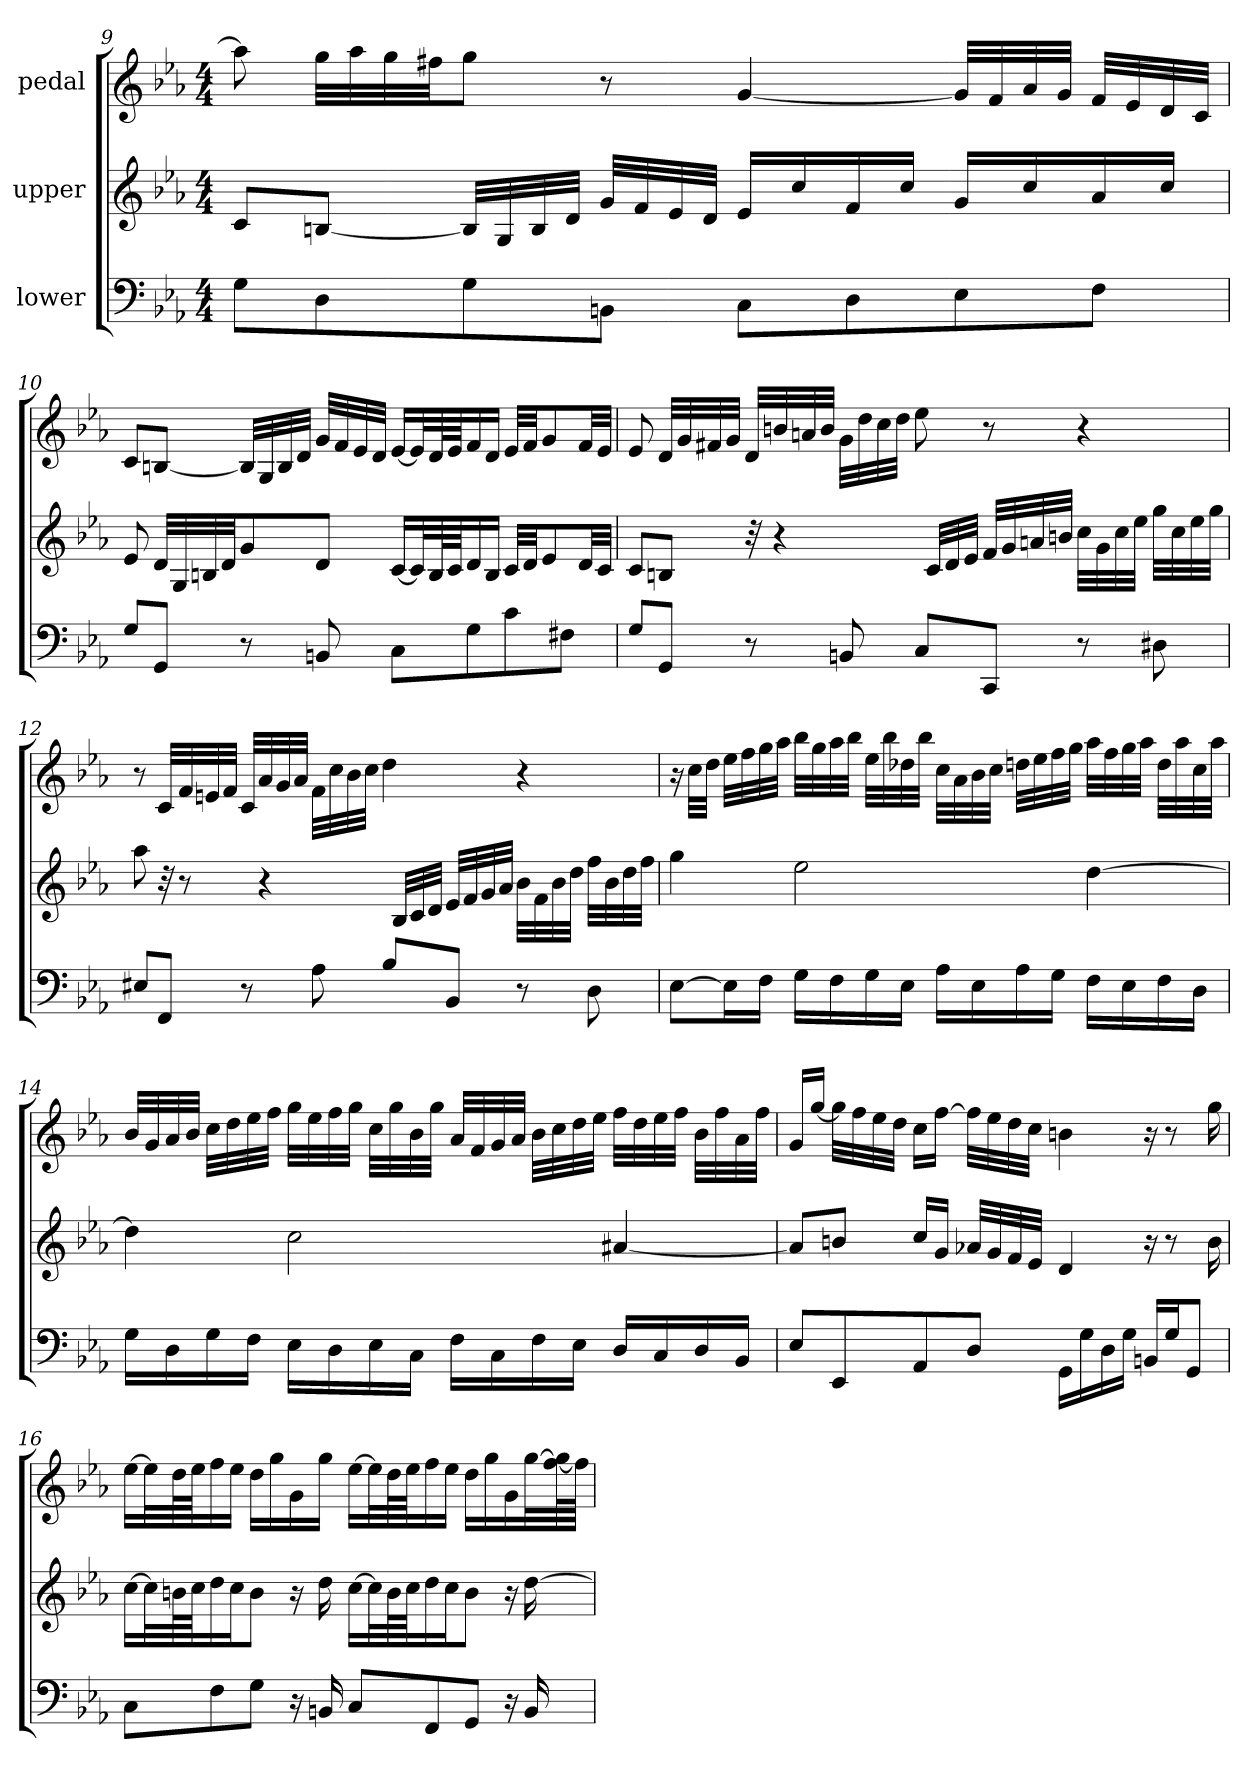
**kern	**kern	**kern
*part3	*part2	*part1
*staff3	*staff2	*staff1
*I"lower	*I"upper	*I"pedal
!!LO:PB:g=z
*clefF4	*clefG2	*clefG2
*k[b-e-a-]	*k[b-e-a-]	*k[b-e-a-]
*E-:	*E-:	*E-:
*M4/4	*M4/4	*M4/4
=9	=9	=9
8G\L	8c/L	8aa-\]
8D\	[8Bn/J	32gg\LLL
.	.	32aa-\
.	.	32gg\
.	.	32ff#X\JJ
8G\	32B/LLL]	8gg\J
.	32G/	.
.	32B/	.
.	32d/JJJ	.
8BBn\J	32g/LLL	8r
.	32f/	.
.	32e-/	.
.	32d/JJJ	.
8C\L	16e-/LL	[4g/
.	16cc/	.
8D\	16f/	.
.	16cc/JJ	.
8E-\	16g/LL	32g/LLL]
.	.	32f/
.	16cc/	32a-/
.	.	32g/JJJ
8F\J	16a-/	32f/LLL
.	.	32e-/
.	16cc/JJ	32d/
.	.	32c/JJJ
!!LO:LB:g=z
=10	=10	=10
8G/L	8e-/	8c/L
8GG/J	32d/LLL	[8Bn/J
.	32G/	.
.	32Bn/	.
.	32d/JJ	.
8r	8g/	32B/LLL]
.	.	32G/
.	.	32B/
.	.	32d/JJJ
8BBn/	8d/J	32g/LLL
.	.	32f/
.	.	32e-/
.	.	32d/JJJ
8C\L	[16c/LL	[16e-/LL
.	32c/L]	32e-/L]
.	64B/L	64d/L
.	64c/JJ	64e-/JJ
8G\	16d/	16f/
.	16B/JJ	16d/JJ
8c\	32c/LLL	32e-/LLL
.	32d/JJ	32f/JJ
.	8e-/	8g/
8F#X\J	.	.
.	32d/LL	32f/LL
.	32c/JJJ	32e-/JJJ
!!LO:LB:g=z
=11	=11	=11
8G/L	8c/L	8e-/
8GG/J	8Bn/J	32d/LLL
.	.	32g/
.	.	32f#X/
.	.	32g/JJJ
8r	32r	32d/LLL
.	4r	32bn/
.	.	32an/
.	.	32b/JJJ
8BBn/	.	32g\LLL
.	.	32dd\
.	.	32cc\
.	.	32dd\JJJ
8C/L	.	8ee-\
.	32c/LLL	.
.	32d/	.
.	32e-/JJJ	.
8CC/J	32f/LLL	8r
.	32g/	.
.	32an/	.
.	32bn/JJJ	.
8r	32cc\LLL	4r
.	32g\	.
.	32cc\	.
.	32ee-\JJJ	.
8D#X\	32gg\LLL	.
.	32cc\	.
.	32ee-\	.
.	32gg\JJJ	.
!!LO:LB:g=z
=12	=12	=12
8E#X/L	8aa-\	8r
8FF/J	32r	32c/LLL
.	8r	32f/
.	.	32en/
.	.	32f/JJJ
8r	.	32c/LLL
.	4r	32a-/
.	.	32g/
.	.	32a-/JJJ
8A-\	.	32f\LLL
.	.	32cc\
.	.	32b-\
.	.	32cc\JJJ
8B-/L	.	4dd\
.	32B-/LLL	.
.	32c/	.
.	32d/JJJ	.
8BB-/J	32e-/LLL	.
.	32f/	.
.	32g/	.
.	32a-/JJJ	.
8r	32b-\LLL	4r
.	32f\	.
.	32b-\	.
.	32dd\JJJ	.
8D\	32ff\LLL	.
.	32b-\	.
.	32dd\	.
.	32ff\JJJ	.
!!LO:PB:g=z
=13	=13	=13
[8E-\L	4gg\	16r
.	.	32cc\LLL
.	.	32dd\JJJ
16E-\L]	.	32ee-\LLL
.	.	32ff\
16F\JJ	.	32gg\
.	.	32aa-\JJJ
16G\LL	2ee-\	32bb-\LLL
.	.	32gg\
16F\	.	32aa-\
.	.	32bb-\JJJ
16G\	.	32ee-\LLL
.	.	32bb-\
16E-\JJ	.	32dd-X\
.	.	32bb-\JJJ
16A-\LL	.	32cc\LLL
.	.	32a-\
16E-\	.	32b-\
.	.	32cc\JJJ
16A-\	.	32ddn\LLL
.	.	32ee-\
16G\JJ	.	32ff\
.	.	32gg\JJJ
16F\LL	[4dd\	32aa-\LLL
.	.	32ff\
16E-\	.	32gg\
.	.	32aa-\JJJ
16F\	.	32dd\LLL
.	.	32aa-\
16D\JJ	.	32cc\
.	.	32aa-\JJJ
!!LO:LB:g=z
=14	=14	=14
16G\LL	4dd\]	32b-/LLL
.	.	32g/
16D\	.	32a-/
.	.	32b-/JJJ
16G\	.	32cc\LLL
.	.	32dd\
16F\JJ	.	32ee-\
.	.	32ff\JJJ
16E-\LL	2cc\	32gg\LLL
.	.	32ee-\
16D\	.	32ff\
.	.	32gg\JJJ
16E-\	.	32cc\LLL
.	.	32gg\
16C\JJ	.	32b-\
.	.	32gg\JJJ
16F\LL	.	32a-/LLL
.	.	32f/
16C\	.	32g/
.	.	32a-/JJJ
16F\	.	32b-\LLL
.	.	32cc\
16E-\JJ	.	32dd\
.	.	32ee-\JJJ
16D/LL	[4a#X/	32ff\LLL
.	.	32dd\
16C/	.	32ee-\
.	.	32ff\JJJ
16D/	.	32b-\LLL
.	.	32ff\
16BB-/JJ	.	32a-\
.	.	32ff\JJJ
!!LO:LB:g=z
=15	=15	=15
8E-/L	8a#/L]	16g/LL
.	.	[16gg/JJ
8EE-/	8bn/J	32gg\LLL]
.	.	32ff\
.	.	32ee-\
.	.	32dd\JJJ
8AA-/	16cc/LL	16cc\LL
.	16g/JJ	[16ff\JJ
8D/J	32a-X/LLL	32ff\LLL]
.	32g/	32ee-\
.	32f/	32dd\
.	32e-/JJJ	32cc\JJJ
16GG\LL	4d/	4bn\
16G\	.	.
16D\	.	.
16G\JJ	.	.
16BBn/LL	16r	16r
16G/J	8r	8r
8GG/J	.	.
.	16b\	16gg\
=16	=16	=16
8C\L	[16cc\LL	[16ee-\LL
.	32cc\L]	32ee-\L]
.	64bn\L	64dd\L
.	64cc\JJ	64ee-\JJ
8F\	16dd\	16ff\
.	16cc\J	16ee-\JJ
8G\J	8b\J	16dd\LL
.	.	16gg\
16r	16r	16g\
16BBn/	16dd\	16gg\JJ
8C/L	[16cc\LL	[16ee-\LL
.	32cc\L]	32ee-\L]
.	64b\L	64dd\L
.	64cc\JJ	64ee-\JJ
8FF/	16dd\	16ff\
.	16cc\J	16ee-\JJ
8GG/J	8b\J	16dd\LL
.	.	16gg\
16r	16r	16g\
16BB/	[16dd\	[32gg\L
.	.	[64ff\ 64gg]\L
.	.	64ff\JJJJ]
=	=	=
*-	*-	*-
